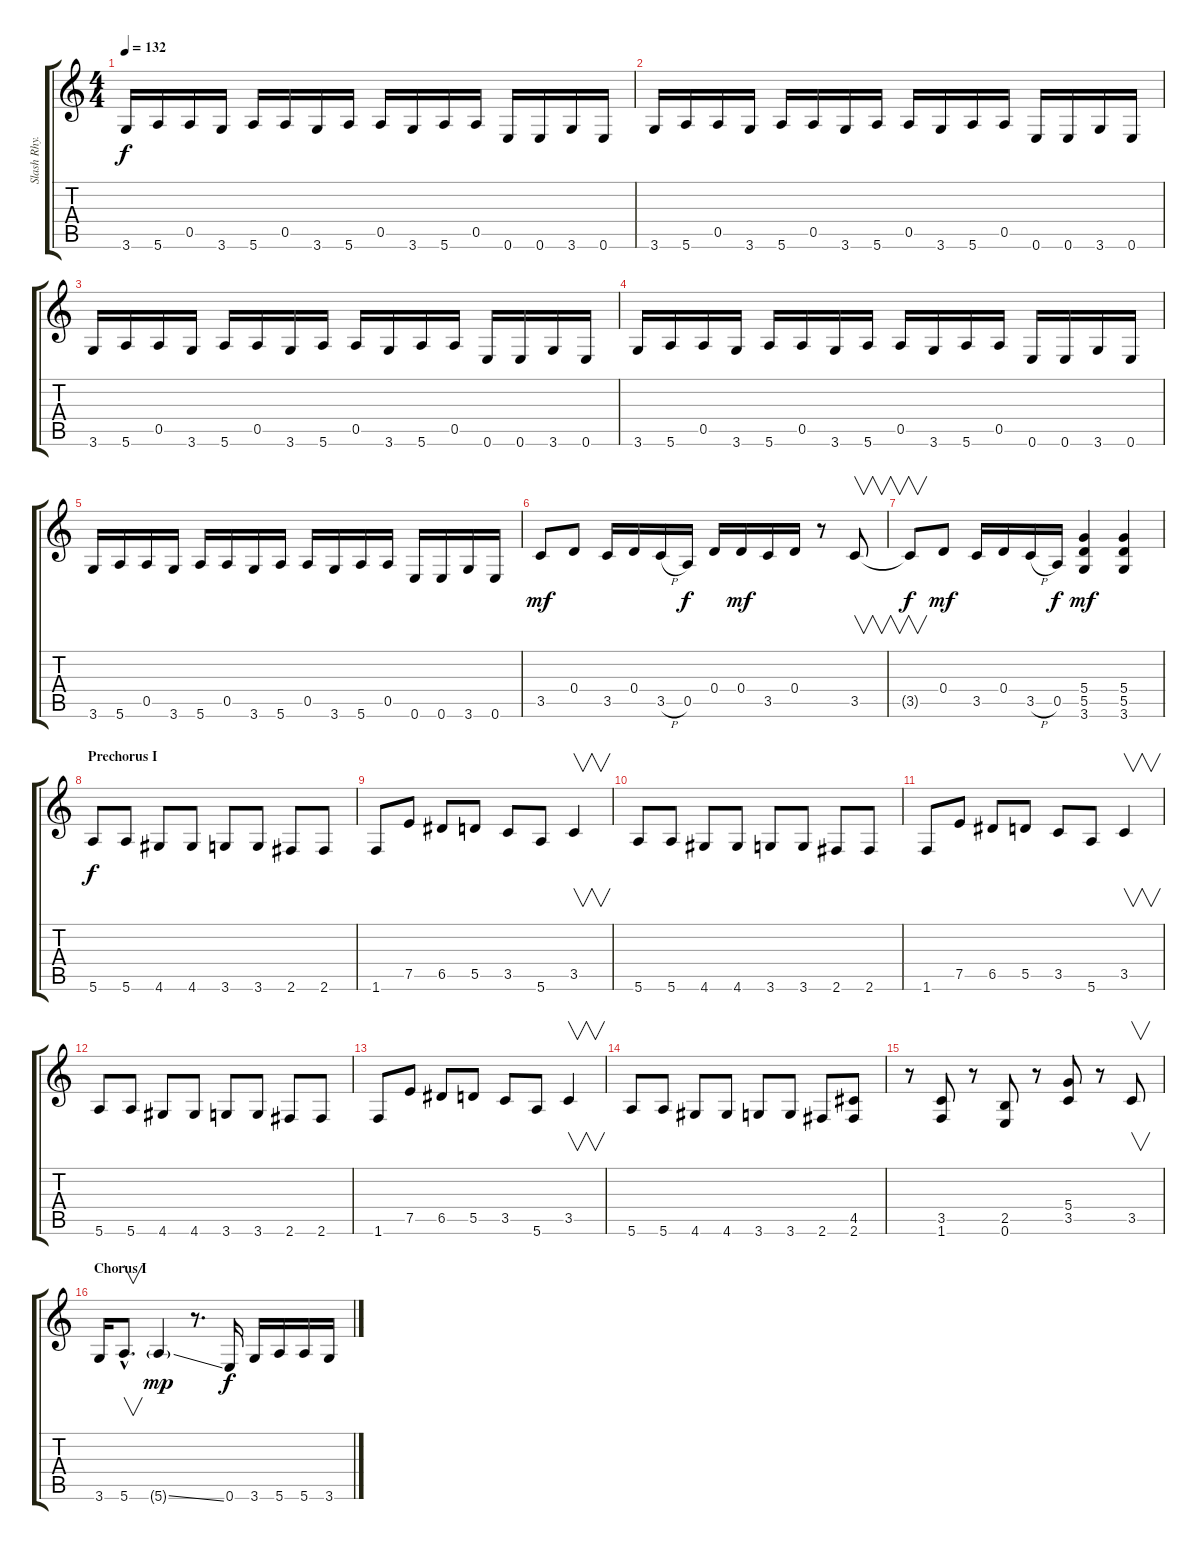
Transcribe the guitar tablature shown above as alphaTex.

\track ("Slash Rhy." "Slash Rhy.") {instrument overdrivenguitar}
\staff {score tabs}
\tuning (E4 B3 G3 D3 A2 E2) {hide}
\ts (4 4)
\tempo 132
\clef g2
\ks c
3.6.16{dy f} 5.6.16 0.5.16 3.6.16 5.6.16 0.5.16 3.6.16 5.6.16 0.5.16 3.6.16 5.6.16 0.5.16 0.6.16 0.6.16 3.6.16 0.6.16 |
3.6.16 5.6.16 0.5.16 3.6.16 5.6.16 0.5.16 3.6.16 5.6.16 0.5.16 3.6.16 5.6.16 0.5.16 0.6.16 0.6.16 3.6.16 0.6.16 |
3.6.16 5.6.16 0.5.16 3.6.16 5.6.16 0.5.16 3.6.16 5.6.16 0.5.16 3.6.16 5.6.16 0.5.16 0.6.16 0.6.16 3.6.16 0.6.16 |
3.6.16 5.6.16 0.5.16 3.6.16 5.6.16 0.5.16 3.6.16 5.6.16 0.5.16 3.6.16 5.6.16 0.5.16 0.6.16 0.6.16 3.6.16 0.6.16 |
3.6.16 5.6.16 0.5.16 3.6.16 5.6.16 0.5.16 3.6.16 5.6.16 0.5.16 3.6.16 5.6.16 0.5.16 0.6.16 0.6.16 3.6.16 0.6.16 |
3.5.8{dy mf} 0.4.8 3.5.16 0.4.16 3.5{h}.16 0.5.16{dy f} 0.4.16 0.4.16{dy mf} 3.5.16 0.4.16 r.8 3.5.8{v} |
3.5{t}.8{v dy f} 0.4.8{dy mf} 3.5.16 0.4.16 3.5{h}.16 0.5.16{dy f} (5.4 5.5 3.6).4{dy mf} (5.4 5.5 3.6).4 |
\section ("" "Prechorus I")
5.6.8{dy f} 5.6.8 4.6.8 4.6.8 3.6.8 3.6.8 2.6.8 2.6.8 |
1.6.8 7.5.8 6.5.8 5.5.8 3.5.8 5.6.8 3.5.4{v} |
5.6.8 5.6.8 4.6.8 4.6.8 3.6.8 3.6.8 2.6.8 2.6.8 |
1.6.8 7.5.8 6.5.8 5.5.8 3.5.8 5.6.8 3.5.4{v} |
5.6.8 5.6.8 4.6.8 4.6.8 3.6.8 3.6.8 2.6.8 2.6.8 |
1.6.8 7.5.8 6.5.8 5.5.8 3.5.8 5.6.8 3.5.4{v} |
5.6.8 5.6.8 4.6.8 4.6.8 3.6.8 3.6.8 2.6.8 (4.5 2.6).8 |
r.8 (3.5 1.6).8 r.8 (2.5 0.6).8 r.8 (5.4 3.5).8 r.8 3.5.8{v} |
\section ("" "Chorus I")
3.6.16 5.6{hac}.8{v d} 5.6{ss g}.4{dy mp} r.8{d} 0.6.16{dy f} 3.6.16 5.6.16 5.6.16 3.6.16
